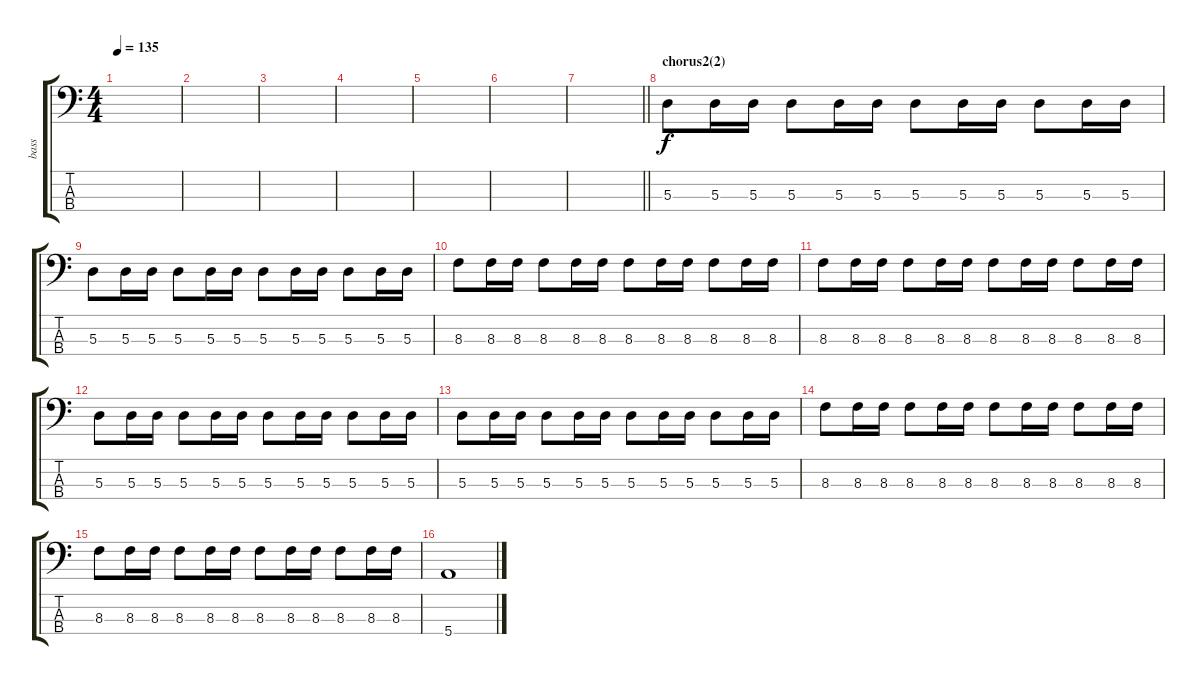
\track ("bass" "bass") {instrument electricbassfinger}
\staff {score tabs}
\tuning (G2 D2 A1 E1) {hide}
\ts (4 4)
\tempo 135
\clef f4
\ks c
|
|
|
|
|
|
\barLineRight lightlight
|
\section ("" "chorus2(2)")
5.3.8 5.3.16 5.3.16 5.3.8 5.3.16 5.3.16 5.3.8 5.3.16 5.3.16 5.3.8 5.3.16 5.3.16 |
5.3.8 5.3.16 5.3.16 5.3.8 5.3.16 5.3.16 5.3.8 5.3.16 5.3.16 5.3.8 5.3.16 5.3.16 |
8.3.8 8.3.16 8.3.16 8.3.8 8.3.16 8.3.16 8.3.8 8.3.16 8.3.16 8.3.8 8.3.16 8.3.16 |
8.3.8 8.3.16 8.3.16 8.3.8 8.3.16 8.3.16 8.3.8 8.3.16 8.3.16 8.3.8 8.3.16 8.3.16 |
5.3.8 5.3.16 5.3.16 5.3.8 5.3.16 5.3.16 5.3.8 5.3.16 5.3.16 5.3.8 5.3.16 5.3.16 |
5.3.8 5.3.16 5.3.16 5.3.8 5.3.16 5.3.16 5.3.8 5.3.16 5.3.16 5.3.8 5.3.16 5.3.16 |
8.3.8 8.3.16 8.3.16 8.3.8 8.3.16 8.3.16 8.3.8 8.3.16 8.3.16 8.3.8 8.3.16 8.3.16 |
8.3.8 8.3.16 8.3.16 8.3.8 8.3.16 8.3.16 8.3.8 8.3.16 8.3.16 8.3.8 8.3.16 8.3.16 |
5.4.1
